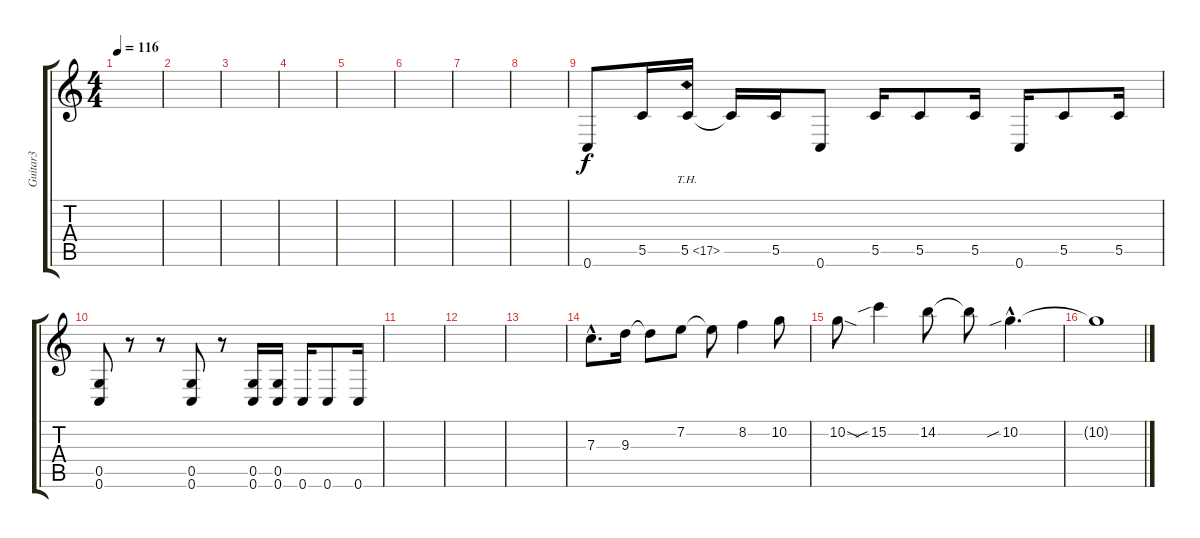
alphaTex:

\track ("Guitar3" "Guitar3") {instrument electricguitarclean}
\staff {score tabs}
\tuning (D4 A3 F3 C3 G2 C2) {hide}
\ts (4 4)
\tempo 116
\clef g2
\ks c
|
|
|
|
|
|
|
|
0.6.8{instrument overdrivenguitar} 5.5.16 5.5{th 12}.16 5.5{t}.16 5.5.16 0.6.8 5.5.16 5.5.8 5.5.16 0.6.16 5.5.8 5.5.16 |
(0.5 0.6).8 r.8 r.8 (0.5 0.6).8 r.8 (0.5 0.6).16 (0.5 0.6).16 0.6.16 0.6.8 0.6.16 |
|
|
|
7.3{hac}.8{d} 9.3.16 9.3{t}.8 7.2.8 7.2{t}.8 8.2.4 10.2.8 |
10.2{sod}.8 15.2{sib}.4 14.2.8 14.2{t}.8 10.2{sib hac}.4{d} |
10.2{t}.1
